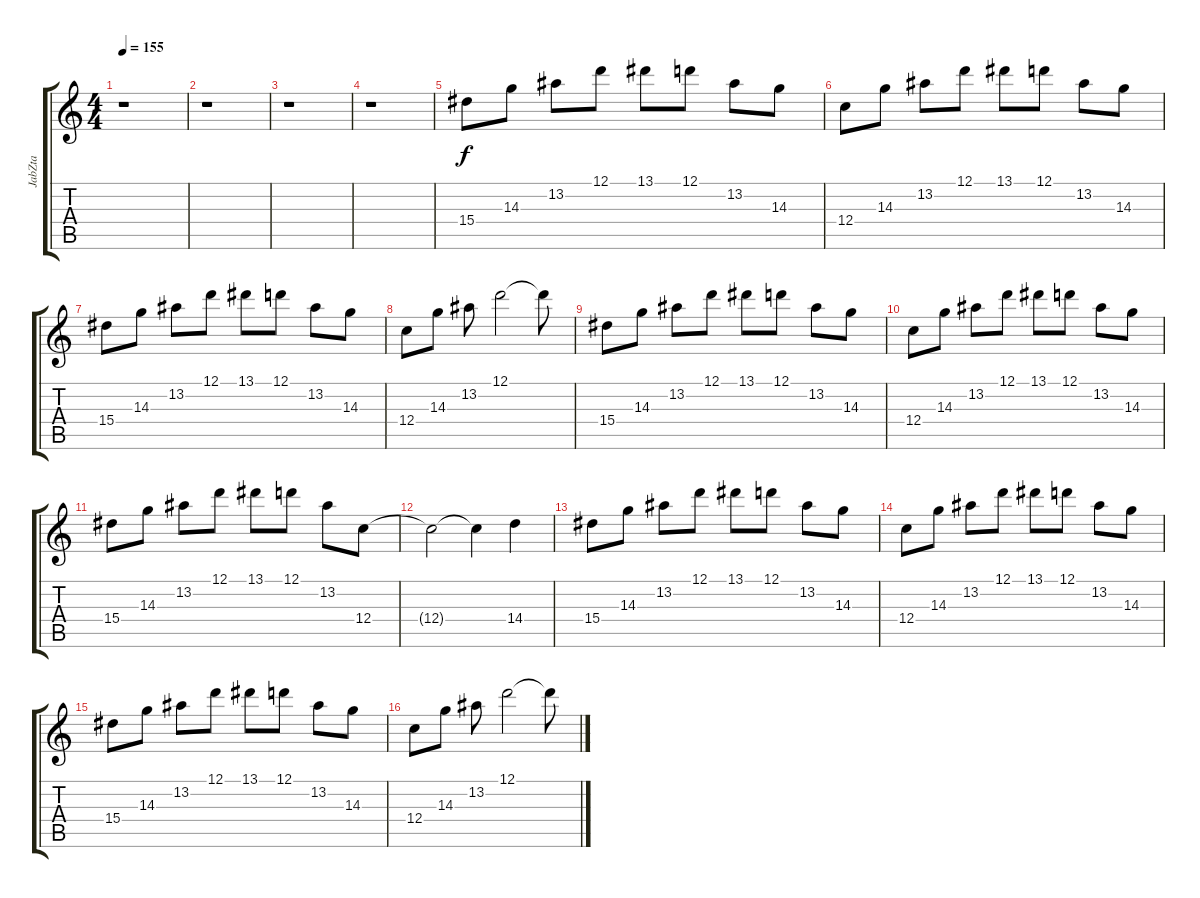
\track ("JabZta" "JabZta") {instrument distortionguitar}
\staff {score tabs}
\tuning (D4 A3 F3 C3 G2 C2) {hide}
\ts (4 4)
\tempo 155
\clef g2
\ks c
r.1{dy f} |
r.1 |
r.1 |
r.1 |
15.4.8 14.3.8 13.2.8 12.1.8 13.1.8 12.1.8 13.2.8 14.3.8 |
12.4.8 14.3.8 13.2.8 12.1.8 13.1.8 12.1.8 13.2.8 14.3.8 |
15.4.8 14.3.8 13.2.8 12.1.8 13.1.8 12.1.8 13.2.8 14.3.8 |
12.4.8 14.3.8 13.2.8 12.1.2 12.1{t}.8 |
15.4.8 14.3.8 13.2.8 12.1.8 13.1.8 12.1.8 13.2.8 14.3.8 |
12.4.8 14.3.8 13.2.8 12.1.8 13.1.8 12.1.8 13.2.8 14.3.8 |
15.4.8 14.3.8 13.2.8 12.1.8 13.1.8 12.1.8 13.2.8 12.4.8 |
12.4{t}.2 12.4{t}.4 14.4.4 |
15.4.8 14.3.8 13.2.8 12.1.8 13.1.8 12.1.8 13.2.8 14.3.8 |
12.4.8 14.3.8 13.2.8 12.1.8 13.1.8 12.1.8 13.2.8 14.3.8 |
15.4.8 14.3.8 13.2.8 12.1.8 13.1.8 12.1.8 13.2.8 14.3.8 |
12.4.8 14.3.8 13.2.8 12.1.2 12.1{t}.8
